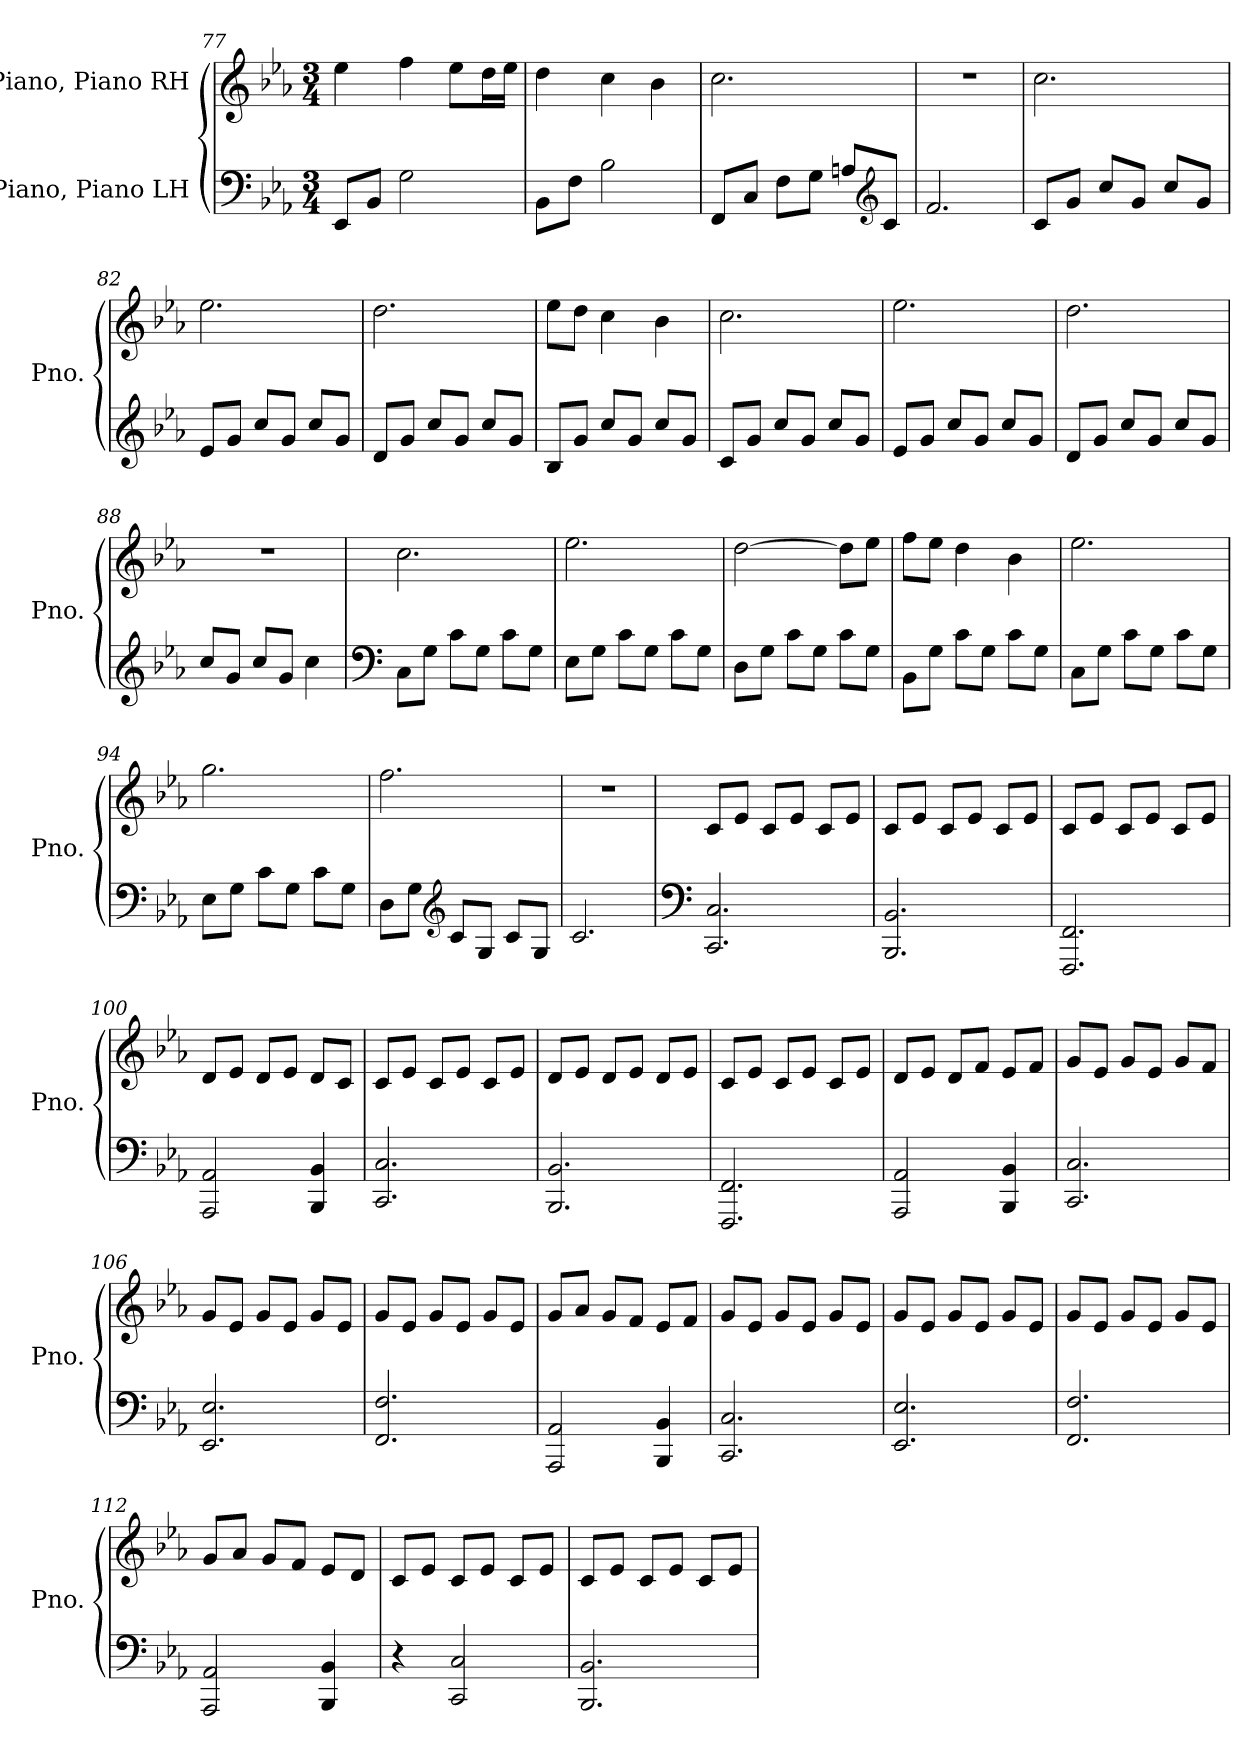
**kern	**kern
*part2	*part1
*staff2	*staff1
*I"Piano, Piano LH	*I"Piano, Piano RH
*I'Pno.	*I'Pno.
*clefF4	*clefG2
*k[b-e-a-]	*k[b-e-a-]
*M3/4	*M3/4
=77	=77
8EE-/L	4ee-\
8BB-/J	.
2G\	4ff\
.	8ee-\L
.	16dd\L
.	16ee-\JJ
=78	=78
8BB-\L	4dd\
8F\J	.
2B-\	4cc\
.	4b-\
=79	=79
8FF/L	2.cc\
8C/J	.
8F\L	.
8G\J	.
8An/L	.
*clefG2	*
8c/J	.
=80	=80
2.f/	2.r
=81	=81
8c/L	2.cc\
8g/J	.
8cc/L	.
8g/J	.
8cc/L	.
8g/J	.
!!LO:LB:g=z
=82	=82
8e-/L	2.ee-\
8g/J	.
8cc/L	.
8g/J	.
8cc/L	.
8g/J	.
=83	=83
8d/L	2.dd\
8g/J	.
8cc/L	.
8g/J	.
8cc/L	.
8g/J	.
=84	=84
8B-/L	8ee-\L
8g/J	8dd\J
8cc/L	4cc\
8g/J	.
8cc/L	4b-\
8g/J	.
=85	=85
8c/L	2.cc\
8g/J	.
8cc/L	.
8g/J	.
8cc/L	.
8g/J	.
=86	=86
8e-/L	2.ee-\
8g/J	.
8cc/L	.
8g/J	.
8cc/L	.
8g/J	.
=87	=87
8d/L	2.dd\
8g/J	.
8cc/L	.
8g/J	.
8cc/L	.
8g/J	.
!!LO:LB:g=z
=88	=88
8cc/L	2.r
8g/J	.
8cc/L	.
8g/J	.
4cc\	.
=89	=89
*clefF4	*
8C\L	2.cc\
8G\J	.
8c\L	.
8G\J	.
8c\L	.
8G\J	.
=90	=90
8E-\L	2.ee-\
8G\J	.
8c\L	.
8G\J	.
8c\L	.
8G\J	.
=91	=91
8D\L	[2dd\
8G\J	.
8c\L	.
8G\J	.
8c\L	8dd\L]
8G\J	8ee-\J
=92	=92
8BB-\L	8ff\L
8G\J	8ee-\J
8c\L	4dd\
8G\J	.
8c\L	4b-\
8G\J	.
=93	=93
8C\L	2.ee-\
8G\J	.
8c\L	.
8G\J	.
8c\L	.
8G\J	.
!!LO:LB:g=z
=94	=94
8E-\L	2.gg\
8G\J	.
8c\L	.
8G\J	.
8c\L	.
8G\J	.
=95	=95
8D\L	2.ff\
8G\J	.
*clefG2	*
8c/L	.
8G/J	.
8c/L	.
8G/J	.
=96	=96
2.c/	2.r
=97	=97
*clefF4	*
2.CC/ 2.C/	8c/L
.	8e-/J
.	8c/L
.	8e-/J
.	8c/L
.	8e-/J
=98	=98
2.BBB-/ 2.BB-/	8c/L
.	8e-/J
.	8c/L
.	8e-/J
.	8c/L
.	8e-/J
=99	=99
2.FFF/ 2.FF/	8c/L
.	8e-/J
.	8c/L
.	8e-/J
.	8c/L
.	8e-/J
!!LO:LB:g=z
=100	=100
2AAA-/ 2AA-/	8d/L
.	8e-/J
.	8d/L
.	8e-/J
4BBB-/ 4BB-/	8d/L
.	8c/J
=101	=101
2.CC/ 2.C/	8c/L
.	8e-/J
.	8c/L
.	8e-/J
.	8c/L
.	8e-/J
=102	=102
2.BBB-/ 2.BB-/	8d/L
.	8e-/J
.	8d/L
.	8e-/J
.	8d/L
.	8e-/J
=103	=103
2.FFF/ 2.FF/	8c/L
.	8e-/J
.	8c/L
.	8e-/J
.	8c/L
.	8e-/J
=104	=104
2AAA-/ 2AA-/	8d/L
.	8e-/J
.	8d/L
.	8f/J
4BBB-/ 4BB-/	8e-/L
.	8f/J
=105	=105
2.CC/ 2.C/	8g/L
.	8e-/J
.	8g/L
.	8e-/J
.	8g/L
.	8f/J
!!LO:PB:g=z
=106	=106
2.EE-/ 2.E-/	8g/L
.	8e-/J
.	8g/L
.	8e-/J
.	8g/L
.	8e-/J
=107	=107
2.FF/ 2.F/	8g/L
.	8e-/J
.	8g/L
.	8e-/J
.	8g/L
.	8e-/J
=108	=108
2AAA-/ 2AA-/	8g/L
.	8a-/J
.	8g/L
.	8f/J
4BBB-/ 4BB-/	8e-/L
.	8f/J
=109	=109
2.CC/ 2.C/	8g/L
.	8e-/J
.	8g/L
.	8e-/J
.	8g/L
.	8e-/J
=110	=110
2.EE-/ 2.E-/	8g/L
.	8e-/J
.	8g/L
.	8e-/J
.	8g/L
.	8e-/J
=111	=111
2.FF/ 2.F/	8g/L
.	8e-/J
.	8g/L
.	8e-/J
.	8g/L
.	8e-/J
!!LO:LB:g=z
=112	=112
2AAA-/ 2AA-/	8g/L
.	8a-/J
.	8g/L
.	8f/J
4BBB-/ 4BB-/	8e-/L
.	8d/J
=113	=113
4r	8c/L
.	8e-/J
2CC/ 2C/	8c/L
.	8e-/J
.	8c/L
.	8e-/J
=114	=114
2.BBB-/ 2.BB-/	8c/L
.	8e-/J
.	8c/L
.	8e-/J
.	8c/L
.	8e-/J
=	=
*-	*-
